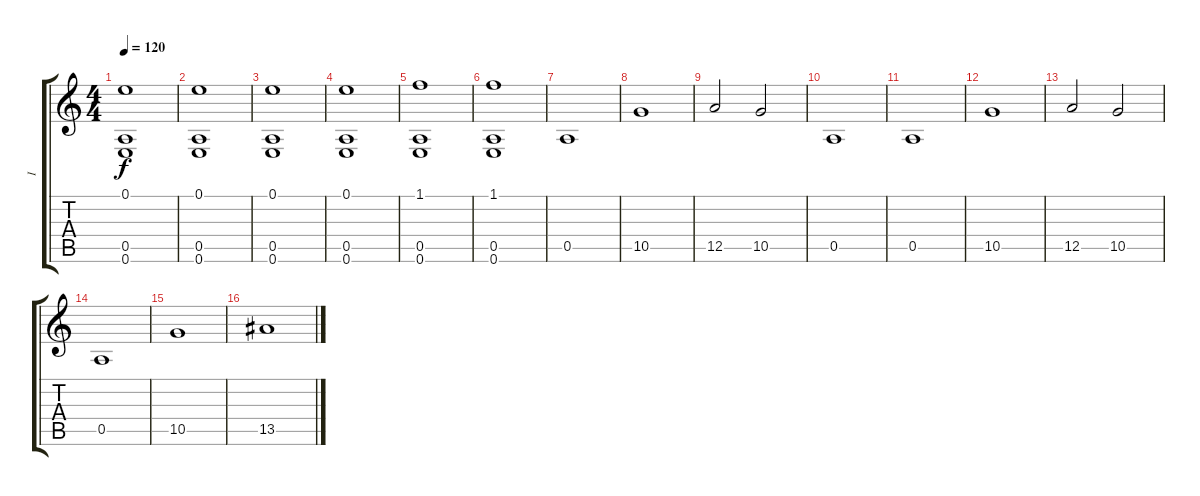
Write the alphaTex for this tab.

\track ("I" "I") {instrument contrabass}
\staff {score tabs}
\tuning (E4 B3 G3 D3 A2 E2) {hide}
\ts (4 4)
\tempo 120
\clef g2
\ks c
(0.1 0.5 0.6).1{dy f} |
(0.1 0.5 0.6).1 |
(0.1 0.5 0.6).1 |
(0.1 0.5 0.6).1 |
(1.1 0.5 0.6).1 |
(1.1 0.5 0.6).1 |
0.5.1 |
10.5.1 |
12.5.2 10.5.2 |
0.5.1 |
0.5.1 |
10.5.1 |
12.5.2 10.5.2 |
0.5.1 |
10.5.1 |
13.5.1
